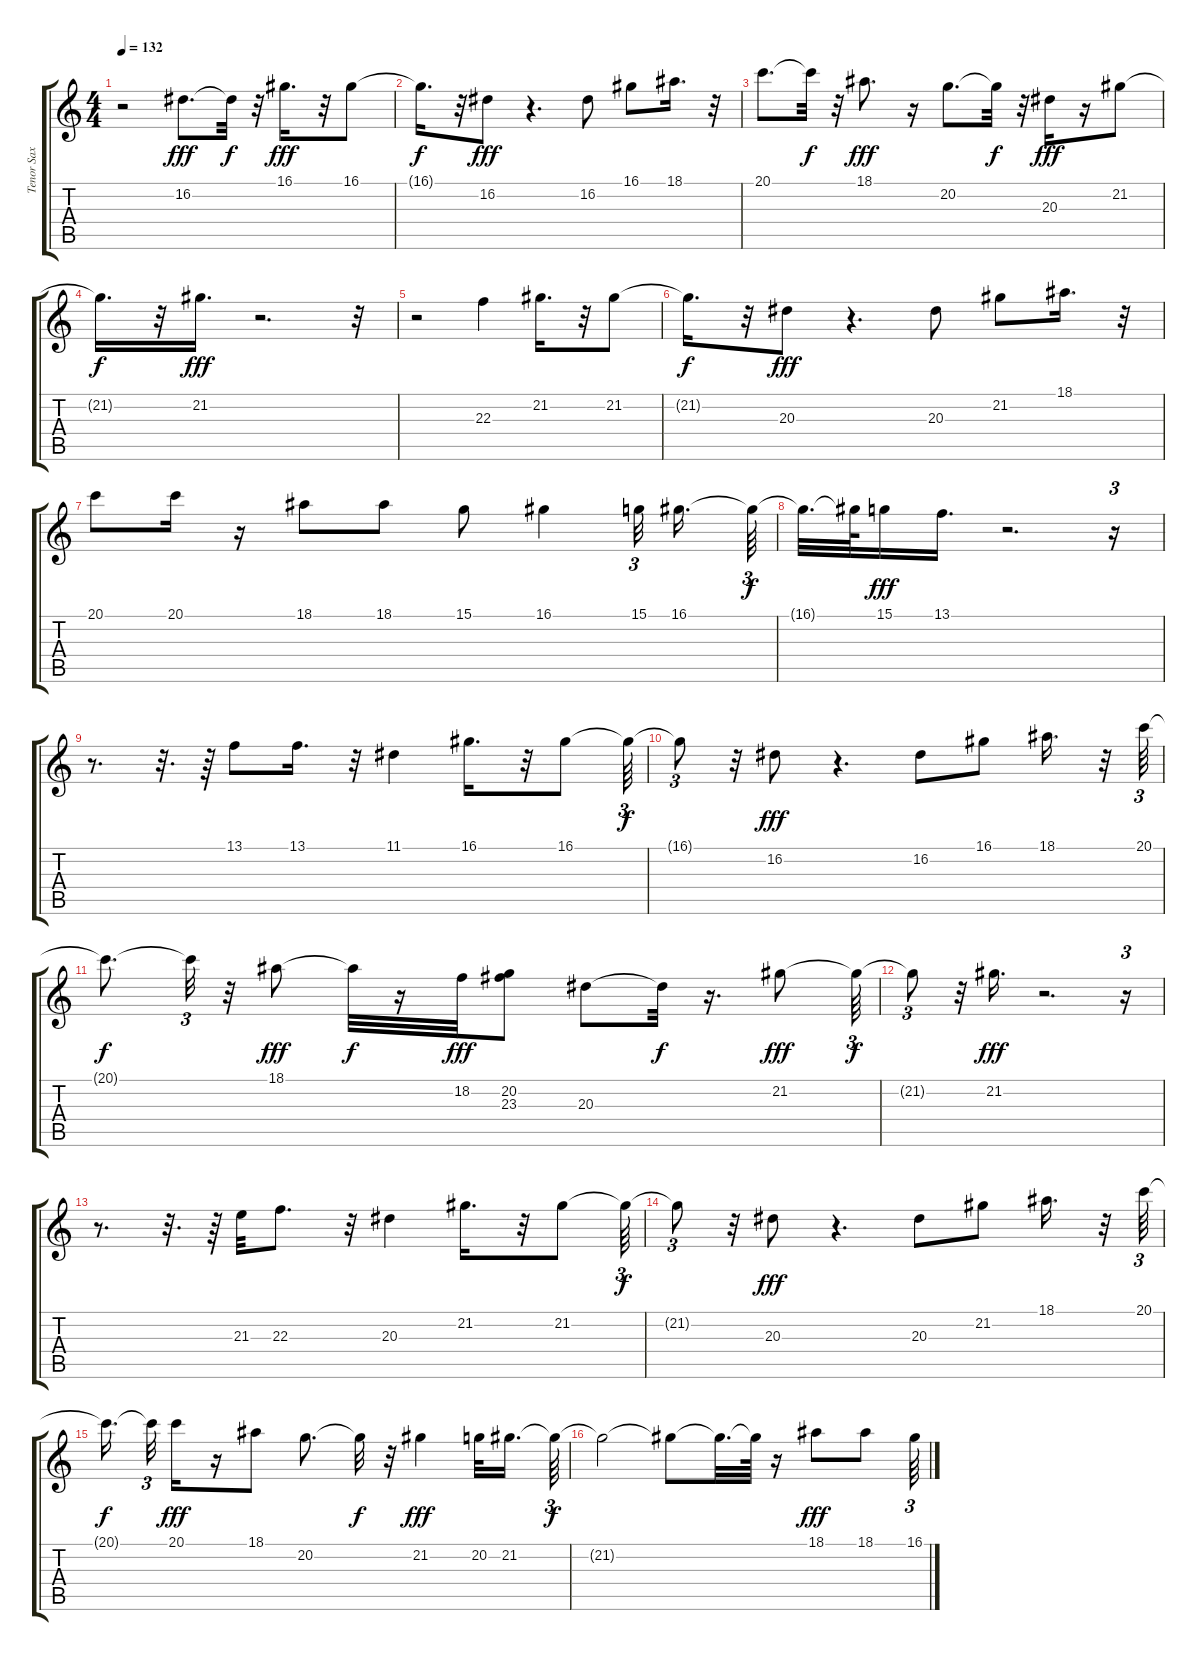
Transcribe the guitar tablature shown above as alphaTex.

\track ("Tenor Sax" "Tenor Sax") {instrument brasssection}
\staff {score tabs}
\tuning (E4 B3 G3 D3 A2 E2) {hide}
\ts (4 4)
\tempo 132
\clef g2
\ks c
r.2{dy fff} 16.2.8{d} 16.2{t}.32{dy f} r.32 16.1.16{d dy fff} r.32 16.1.8 |
16.1{t}.16{d dy f} r.32 16.2.8{dy fff} r.4{d} 16.2.8 16.1.8 18.1.16{d} r.32 |
20.1.8{d} 20.1{t}.32{dy f} r.32 18.1.8{d dy fff} r.16 20.2.8{d} 20.2{t}.32{dy f} r.32 20.3.16{dy fff} r.16 21.2.8 |
21.2{t}.16{d dy f} r.32 21.2.16{d dy fff} r.2{d} r.32 |
r.2 22.3.4 21.2.16{d} r.32 21.2.8 |
21.2{t}.16{d dy f} r.32 20.3.8{dy fff} r.4{d} 20.3.8 21.2.8 18.1.16{d} r.32 |
20.1.8 20.1.16 r.16 18.1.8 18.1.8 15.1.8 16.1.4 15.1.32{tu (3 2) beam splitsecondary} 16.1.16{d} 16.1{t}.64{tu (3 2) dy f} |
16.1{t}.32{d} 16.1{t}.64 15.1.16{dy fff} 13.1.16{d} r.2{d} r.16{tu (3 2)} |
r.8{d} r.32{d} r.64 13.1.8 13.1.16{d} r.32 11.1.4 16.1.16{d} r.32 16.1.8 16.1{t}.64{tu (3 2) dy f} |
16.1{t}.8{tu (3 2)} r.32 16.2.8{dy fff} r.4{d} 16.2.8 16.1.8 18.1.16{d} r.32 20.1.64{tu (3 2)} |
20.1{t}.8{d dy f} 20.1{t}.32{tu (3 2)} r.32 18.1.8{dy fff} 18.1{t}.32{dy f} r.16 18.2.32{dy fff} (20.2 23.3).8 20.3.8 20.3{t}.32{dy f} r.16{d} 21.2.8{dy fff} 21.2{t}.64{tu (3 2) dy f} |
21.2{t}.8{tu (3 2)} r.32 21.2.16{d dy fff} r.2{d} r.16{tu (3 2)} |
r.8{d} r.32{d} r.64 21.3.32 22.3.8{d} r.32 20.3.4 21.2.16{d} r.32 21.2.8 21.2{t}.64{tu (3 2) dy f} |
21.2{t}.8{tu (3 2)} r.32 20.3.8{dy fff} r.4{d} 20.3.8 21.2.8 18.1.16{d} r.32 20.1.64{tu (3 2)} |
20.1{t}.16{d dy f beam splitsecondary} 20.1{t}.32{tu (3 2)} 20.1.16{dy fff} r.16 18.1.8 20.2.8{d} 20.2{t}.32{dy f} r.32 21.2.4{dy fff} 20.2.32 21.2.16{d beam splitsecondary} 21.2{t}.64{tu (3 2) dy f} |
21.2{t}.2 21.2{t}.8 21.2{t}.32{d} 21.2{t}.64 r.16 18.1.8{dy fff instrument tenorsax} 18.1.8 16.1.64{tu (3 2)}
